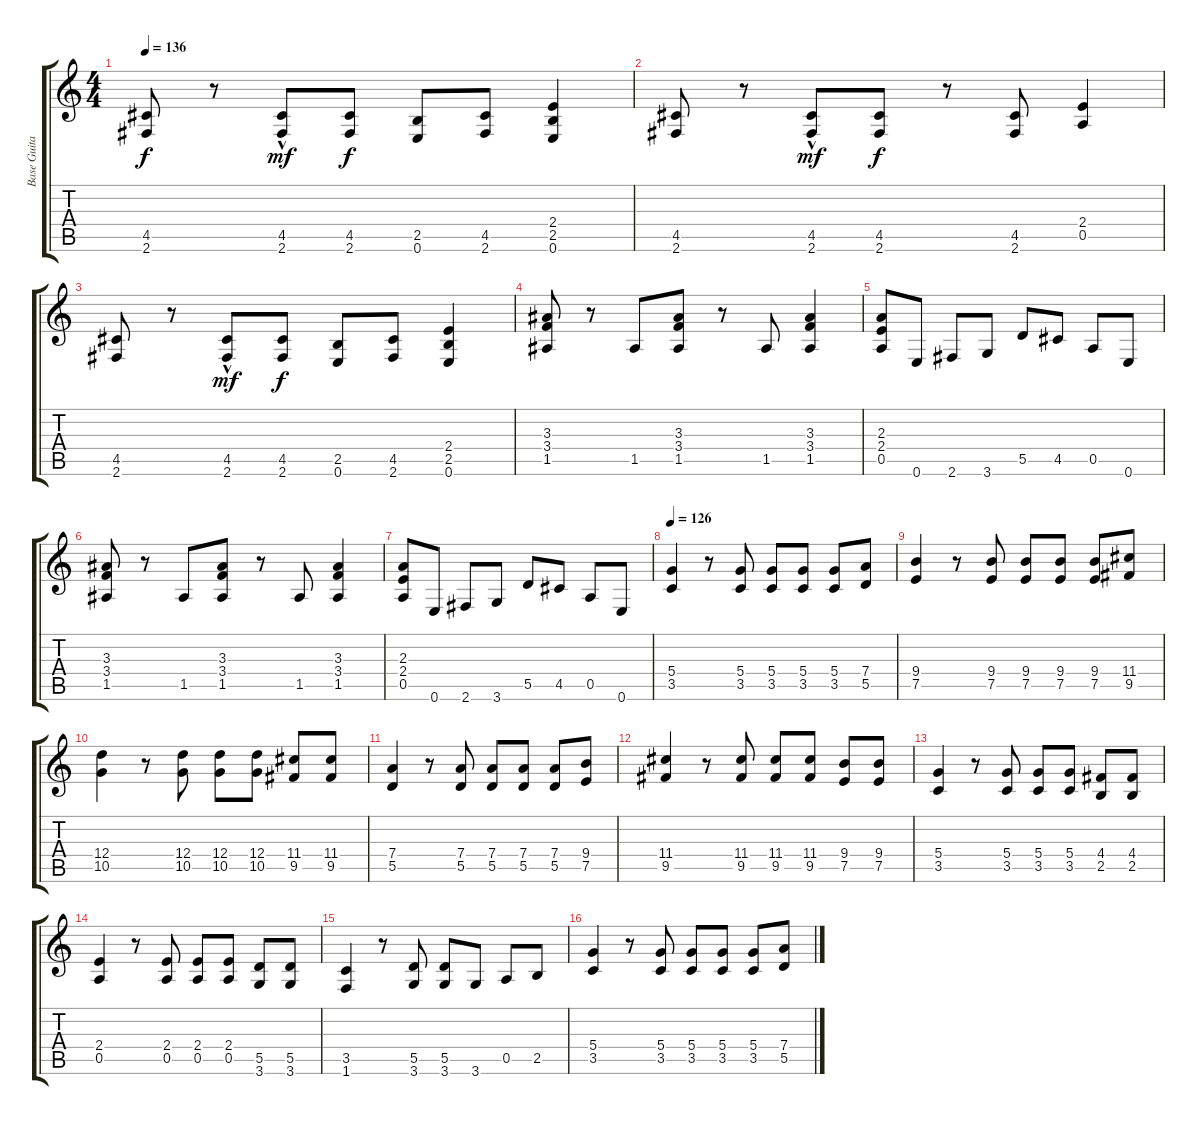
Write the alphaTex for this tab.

\track ("Base Guitar" "Base Guita") {instrument distortionguitar}
\staff {score tabs}
\tuning (E4 B3 G3 D3 A2 E2) {hide}
\ts (4 4)
\tempo 136
\clef g2
\ks c
(4.5 2.6).8{dy f} r.8 (4.5{hac} 2.6).8{dy mf} (4.5 2.6).8{dy f} (2.5 0.6).8 (4.5 2.6).8 (2.4 2.5 0.6).4 |
(4.5 2.6).8 r.8 (4.5{hac} 2.6).8{dy mf} (4.5 2.6).8{dy f} r.8 (4.5 2.6).8 (2.4 0.5).4 |
(4.5 2.6).8 r.8 (4.5{hac} 2.6).8{dy mf} (4.5 2.6).8{dy f} (2.5 0.6).8 (4.5 2.6).8 (2.4 2.5 0.6).4 |
(3.3 3.4 1.5).8 r.8 1.5.8 (3.3 3.4 1.5).8 r.8 1.5.8 (3.3 3.4 1.5).4 |
(2.3 2.4 0.5).8 0.6.8 2.6.8 3.6.8 5.5.8 4.5.8 0.5.8 0.6.8 |
(3.3 3.4 1.5).8 r.8 1.5.8 (3.3 3.4 1.5).8 r.8 1.5.8 (3.3 3.4 1.5).4 |
(2.3 2.4 0.5).8 0.6.8 2.6.8 3.6.8 5.5.8 4.5.8 0.5.8 0.6.8 |
\tempo 126
(5.4 3.5).4 r.8 (5.4 3.5).8 (5.4 3.5).8 (5.4 3.5).8 (5.4 3.5).8 (7.4 5.5).8 |
(9.4 7.5).4 r.8 (9.4 7.5).8 (9.4 7.5).8 (9.4 7.5).8 (9.4 7.5).8 (11.4 9.5).8 |
(12.4 10.5).4 r.8 (12.4 10.5).8 (12.4 10.5).8 (12.4 10.5).8 (11.4 9.5).8 (11.4 9.5).8 |
(7.4 5.5).4 r.8 (7.4 5.5).8 (7.4 5.5).8 (7.4 5.5).8 (7.4 5.5).8 (9.4 7.5).8 |
(11.4 9.5).4 r.8 (11.4 9.5).8 (11.4 9.5).8 (11.4 9.5).8 (9.4 7.5).8 (9.4 7.5).8 |
(5.4 3.5).4 r.8 (5.4 3.5).8 (5.4 3.5).8 (5.4 3.5).8 (4.4 2.5).8 (4.4 2.5).8 |
(2.4 0.5).4 r.8 (2.4 0.5).8 (2.4 0.5).8 (2.4 0.5).8 (5.5 3.6).8 (5.5 3.6).8 |
(3.5 1.6).4 r.8 (5.5 3.6).8 (5.5 3.6).8 3.6.8 0.5.8 2.5.8 |
(5.4 3.5).4 r.8 (5.4 3.5).8 (5.4 3.5).8 (5.4 3.5).8 (5.4 3.5).8 (7.4 5.5).8
